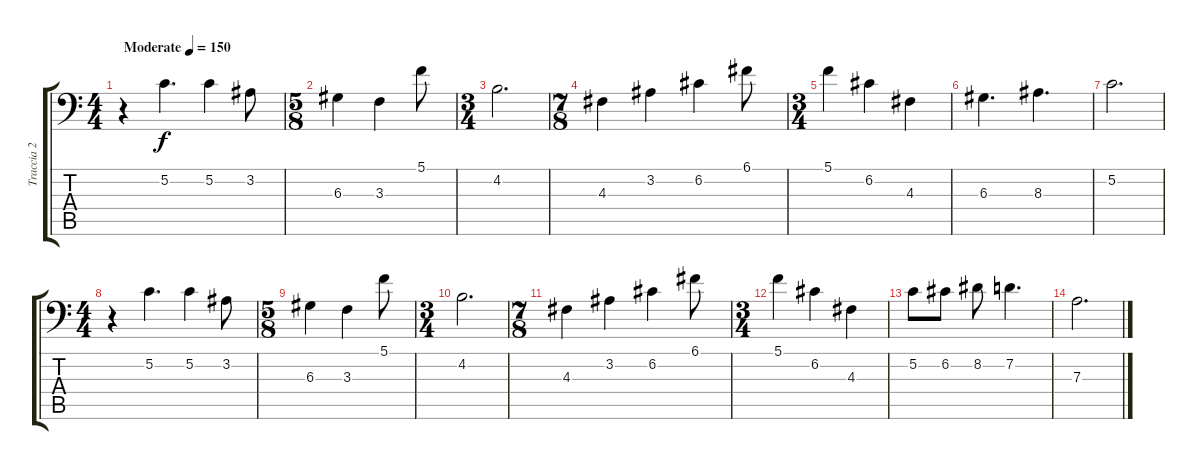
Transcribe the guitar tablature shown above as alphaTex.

\track ("Traccia 2" "Traccia 2") {instrument electricbassfinger}
\staff {score tabs}
\tuning (C3 G2 D2 A1 E1 B0) {hide}
\ts (4 4)
\tempo (150 "Moderate")
\clef f4
\ks c
r.4{dy f instrument electricbassfinger} 5.2.4{d} 5.2.4 3.2.8 |
\ts (5 8)
6.3.4 3.3.4 5.1.8 |
\ts (3 4)
4.2.2{d} |
\ts (7 8)
4.3.4 3.2.4 6.2.4 6.1.8 |
\ts (3 4)
5.1.4 6.2.4 4.3.4 |
6.3.4{d} 8.3.4{d} |
5.2.2{d} |
\ts (4 4)
r.4 5.2.4{d} 5.2.4 3.2.8 |
\ts (5 8)
6.3.4 3.3.4 5.1.8 |
\ts (3 4)
4.2.2{d} |
\ts (7 8)
4.3.4 3.2.4 6.2.4 6.1.8 |
\ts (3 4)
5.1.4 6.2.4 4.3.4 |
5.2.8 6.2.8 8.2.8 7.2.4{d} |
7.3.2{d}
